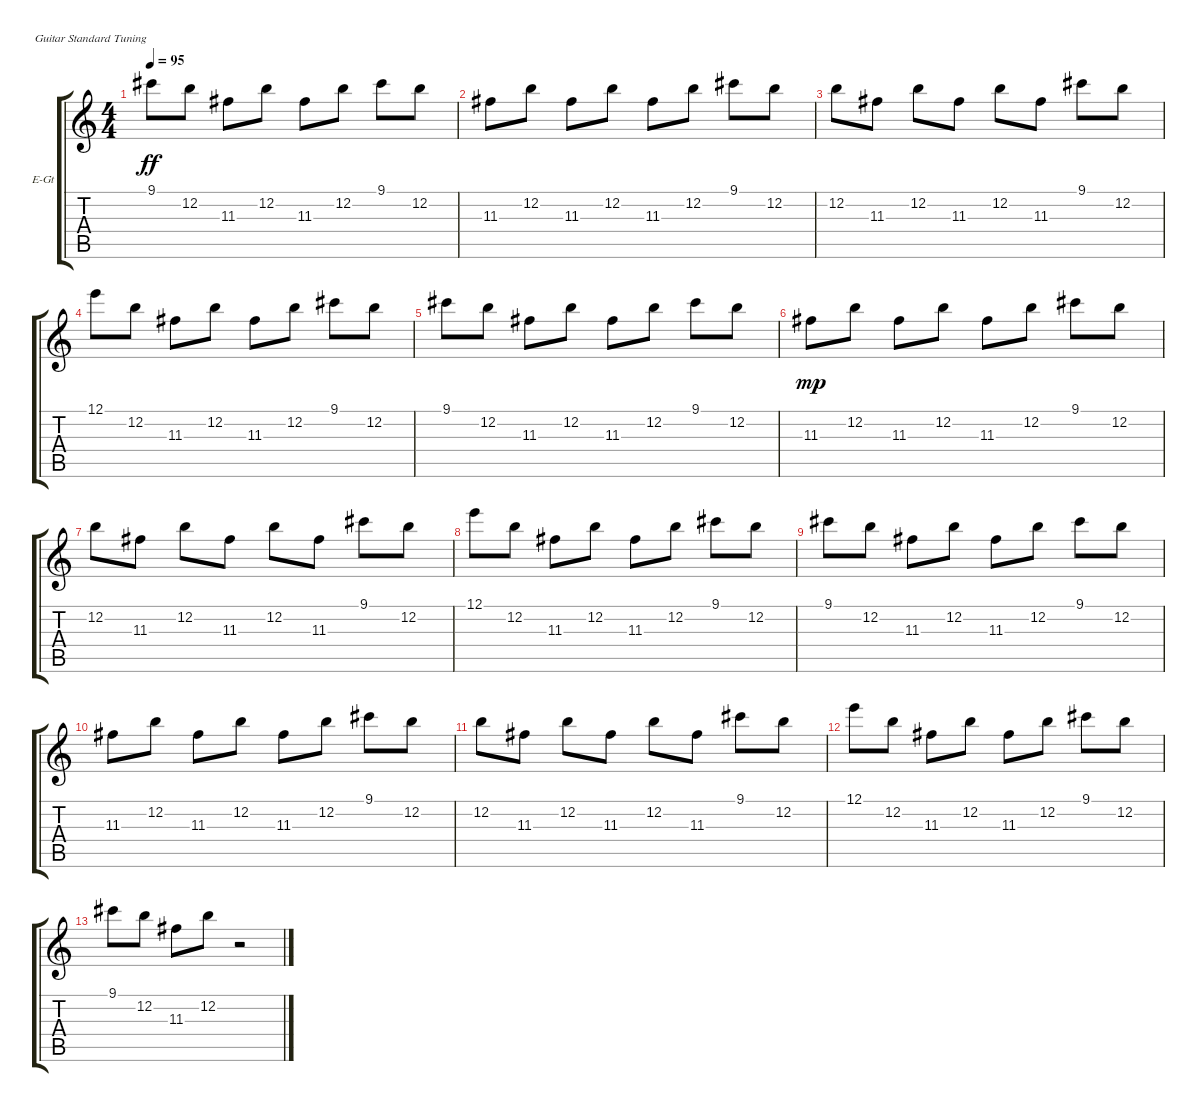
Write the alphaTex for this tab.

\defaultSystemsLayout 4
\bracketExtendMode groupsimilarinstruments
\firstSystemTrackNameOrientation horizontal
\otherSystemsTrackNameOrientation horizontal
\track ("Guitar 2 Wah" "E-Gt") {instrument electricguitarclean}
\staff {score tabs}
\tuning (E4 B3 G3 D3 A2 E2)
\ts (4 4)
\tempo 95
\clef g2
\scale
0.333333
\ks c
9.1.8{dy ff} 12.2.8 11.3.8 12.2.8 11.3.8 12.2.8 9.1.8 12.2.8 |
\scale
0.333333 11.3.8 12.2.8 11.3.8 12.2.8 11.3.8 12.2.8 9.1.8 12.2.8 |
12.2.8 11.3.8 12.2.8 11.3.8 12.2.8 11.3.8 9.1.8 12.2.8 |
12.1.8 12.2.8 11.3.8 12.2.8 11.3.8 12.2.8 9.1.8 12.2.8 |
9.1.8 12.2.8 11.3.8 12.2.8 11.3.8 12.2.8 9.1.8 12.2.8 |
11.3.8{dy mp} 12.2.8 11.3.8 12.2.8 11.3.8 12.2.8 9.1.8 12.2.8 |
12.2.8 11.3.8 12.2.8 11.3.8 12.2.8 11.3.8 9.1.8 12.2.8 |
12.1.8 12.2.8 11.3.8 12.2.8 11.3.8 12.2.8 9.1.8 12.2.8 |
9.1.8 12.2.8 11.3.8 12.2.8 11.3.8 12.2.8 9.1.8 12.2.8 |
11.3.8 12.2.8 11.3.8 12.2.8 11.3.8 12.2.8 9.1.8 12.2.8 |
12.2.8 11.3.8 12.2.8 11.3.8 12.2.8 11.3.8 9.1.8 12.2.8 |
12.1.8 12.2.8 11.3.8 12.2.8 11.3.8 12.2.8 9.1.8 12.2.8 |
9.1.8 12.2.8 11.3.8 12.2.8 r.2
